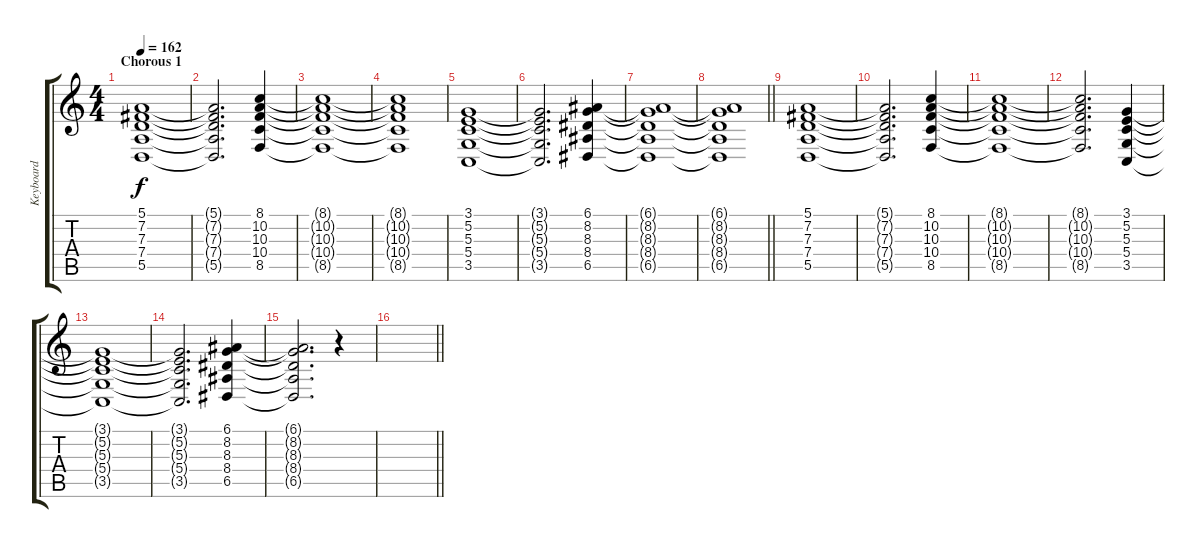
\track ("Keyboard" "Keyboard") {instrument stringensemble1}
\staff {score tabs}
\tuning (E4 B3 G3 D3 A2 D2) {hide}
\ts (4 4)
\section ("" "Chorous 1")
\tempo 162
\clef g2
\ks c
(5.1 7.2 7.3 7.4 5.5).1{dy f} |
(5.1{t} 7.2{t} 7.3{t} 7.4{t} 5.5{t}).2{d} (8.1 10.2 10.3 10.4 8.5).4 |
(8.1{t} 10.2{t} 10.3{t} 10.4{t} 8.5{t}).1 |
(8.1{t} 10.2{t} 10.3{t} 10.4{t} 8.5{t}).1 |
(3.1 5.2 5.3 5.4 3.5).1 |
(3.1{t} 5.2{t} 5.3{t} 5.4{t} 3.5{t}).2{d} (6.1 8.2 8.3 8.4 6.5).4 |
(6.1{t} 8.2{t} 8.3{t} 8.4{t} 6.5{t}).1 |
\barLineRight lightlight
(6.1{t} 8.2{t} 8.3{t} 8.4{t} 6.5{t}).1 |
\section ("" "")
(5.1 7.2 7.3 7.4 5.5).1 |
(5.1{t} 7.2{t} 7.3{t} 7.4{t} 5.5{t}).2{d} (8.1 10.2 10.3 10.4 8.5).4 |
(8.1{t} 10.2{t} 10.3{t} 10.4{t} 8.5{t}).1 |
(8.1{t} 10.2{t} 10.3{t} 10.4{t} 8.5{t}).2{d} (3.1 5.2 5.3 5.4 3.5).4 |
(3.1{t} 5.2{t} 5.3{t} 5.4{t} 3.5{t}).1 |
(3.1{t} 5.2{t} 5.3{t} 5.4{t} 3.5{t}).2{d} (6.1 8.2 8.3 8.4 6.5).4 |
(6.1{t} 8.2{t} 8.3{t} 8.4{t} 6.5{t}).2{d} r.4 |
\barLineRight lightlight
